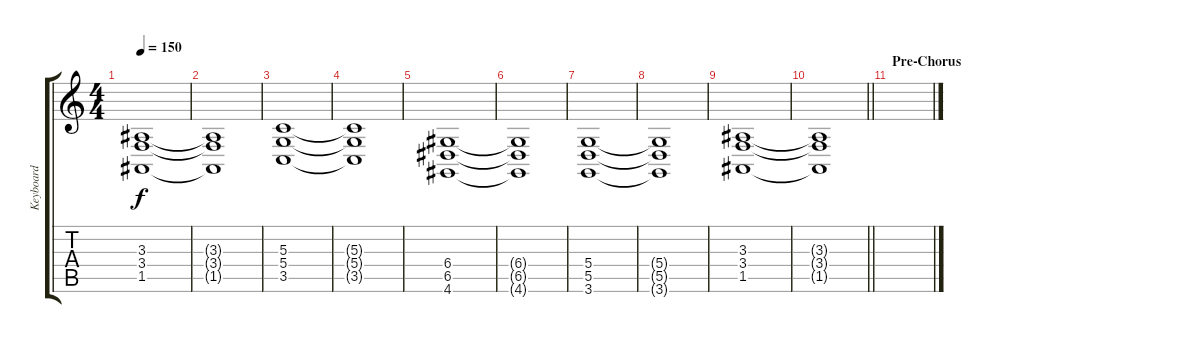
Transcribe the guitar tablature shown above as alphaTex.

\track ("Keyboard" "Keyboard") {instrument choiraahs}
\staff {score tabs}
\tuning (E4 B3 G3 D3 A2 E2) {hide}
\ts (4 4)
\tempo 150
\clef g2
\ks c
(3.3 3.4 1.5).1{dy f} |
(3.3{t} 3.4{t} 1.5{t}).1 |
(5.3 5.4 3.5).1 |
(5.3{t} 5.4{t} 3.5{t}).1 |
(6.4 6.5 4.6).1 |
(6.4{t} 6.5{t} 4.6{t}).1 |
(5.4 5.5 3.6).1 |
(5.4{t} 5.5{t} 3.6{t}).1 |
(3.3 3.4 1.5).1 |
\barLineRight lightlight
(3.3{t} 3.4{t} 1.5{t}).1 |
\section ("" "Pre-Chorus")
